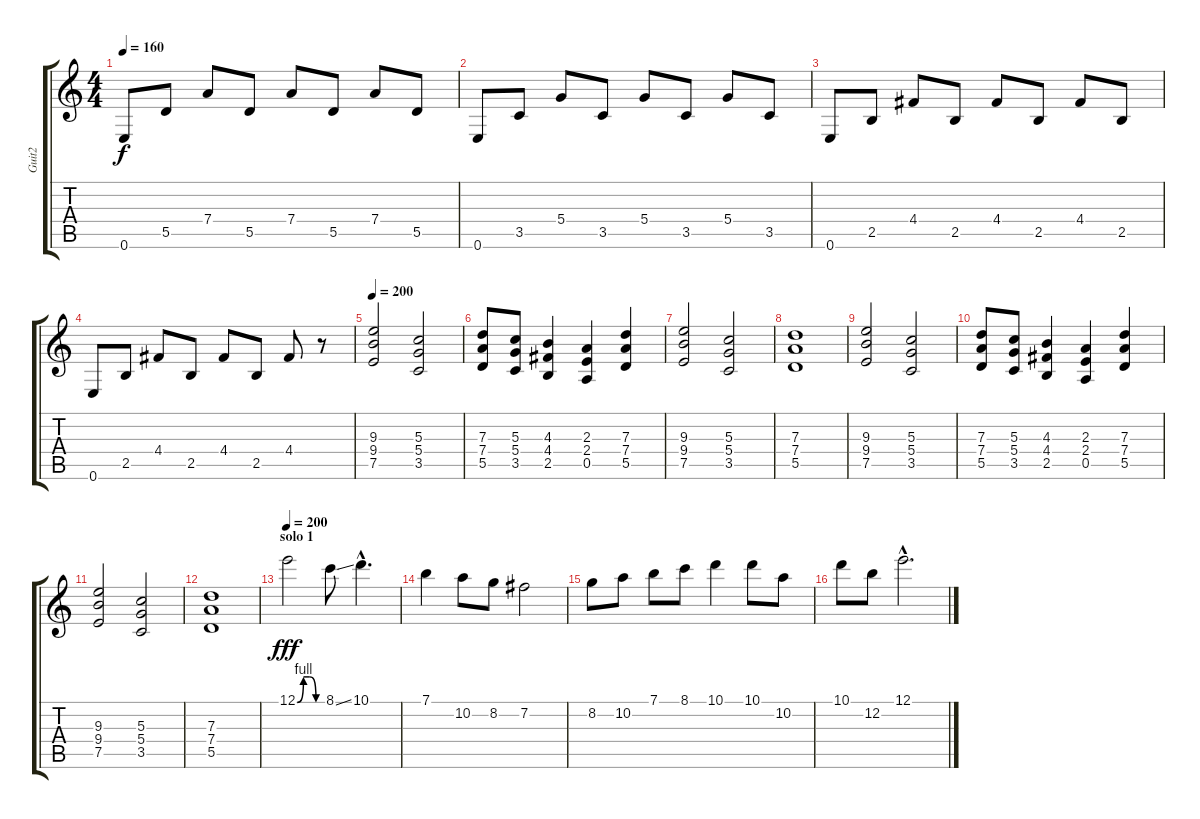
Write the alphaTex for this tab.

\track ("Guit2" "Guit2") {instrument overdrivenguitar}
\staff {score tabs}
\tuning (E4 B3 G3 D3 A2 E2) {hide}
\ts (4 4)
\tempo 160
\clef g2
\ks c
0.6.8{dy f} 5.5.8 7.4.8 5.5.8 7.4.8 5.5.8 7.4.8 5.5.8 |
0.6.8 3.5.8 5.4.8 3.5.8 5.4.8 3.5.8 5.4.8 3.5.8 |
0.6.8 2.5.8 4.4.8 2.5.8 4.4.8 2.5.8 4.4.8 2.5.8 |
0.6.8 2.5.8 4.4.8 2.5.8 4.4.8 2.5.8 4.4.8 r.8 |
\tempo 200
(9.3 9.4 7.5).2{instrument overdrivenguitar} (5.3 5.4 3.5).2 |
(7.3 7.4 5.5).8 (5.3 5.4 3.5).8 (4.3 4.4 2.5).4 (2.3 2.4 0.5).4 (7.3 7.4 5.5).4 |
(9.3 9.4 7.5).2 (5.3 5.4 3.5).2 |
(7.3 7.4 5.5).1 |
(9.3 9.4 7.5).2 (5.3 5.4 3.5).2 |
(7.3 7.4 5.5).8 (5.3 5.4 3.5).8 (4.3 4.4 2.5).4 (2.3 2.4 0.5).4 (7.3 7.4 5.5).4 |
(9.3 9.4 7.5).2 (5.3 5.4 3.5).2 |
(7.3 7.4 5.5).1 |
\section ("" "solo 1")
\tempo 200
12.1{be (custom 0 0 15 4 30 4 45 0 60 0)}.2{dy fff} 8.1{ss}.8 10.1{hac}.4{d} |
7.1.4 10.2.8 8.2.8 7.2.2 |
8.2.8 10.2.8 7.1.8 8.1.8 10.1.4 10.1.8 10.2.8 |
10.1.8 12.2.8 12.1{hac}.2{d}
